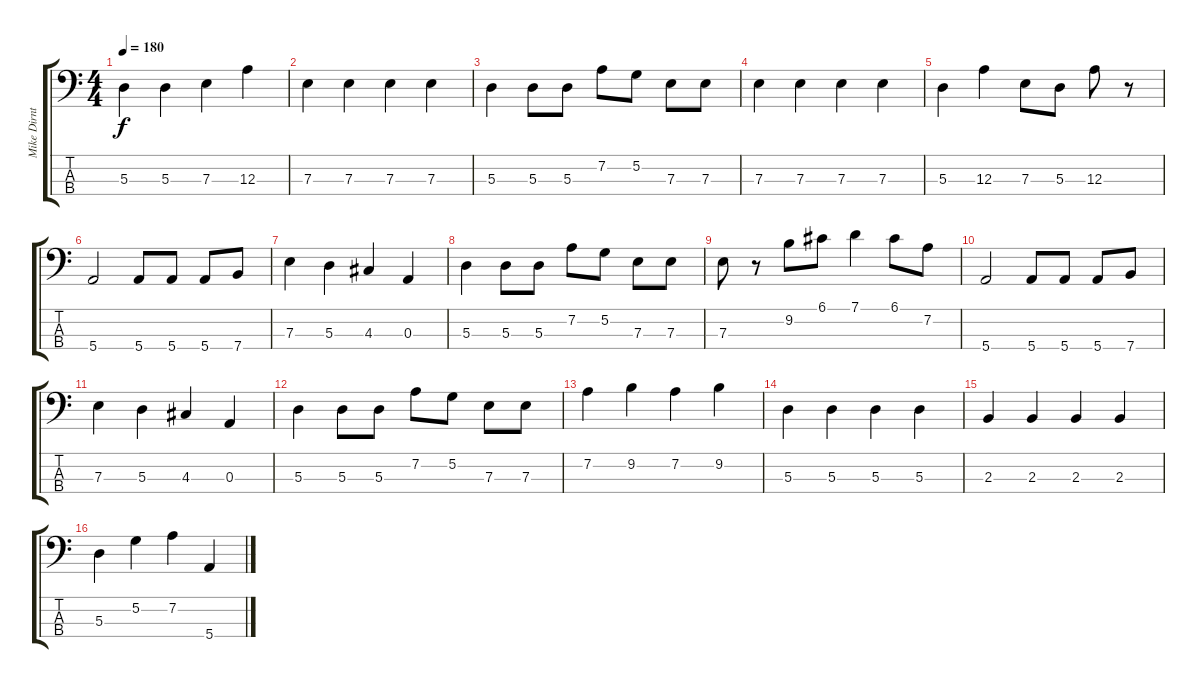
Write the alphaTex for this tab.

\track ("Mike Dirnt" "Mike Dirnt") {instrument electricbasspick}
\staff {score tabs}
\tuning (G2 D2 A1 E1) {hide}
\ts (4 4)
\tempo 180
\clef f4
\ks c
5.3.4{dy f} 5.3.4 7.3.4 12.3.4 |
7.3.4 7.3.4 7.3.4 7.3.4 |
5.3.4 5.3.8 5.3.8 7.2.8 5.2.8 7.3.8 7.3.8 |
7.3.4 7.3.4 7.3.4 7.3.4 |
5.3.4 12.3.4 7.3.8 5.3.8 12.3.8 r.8 |
5.4.2 5.4.8 5.4.8 5.4.8 7.4.8 |
7.3.4 5.3.4 4.3.4 0.3.4 |
5.3.4 5.3.8 5.3.8 7.2.8 5.2.8 7.3.8 7.3.8 |
7.3.8 r.8 9.2.8 6.1.8 7.1.4 6.1.8 7.2.8 |
5.4.2 5.4.8 5.4.8 5.4.8 7.4.8 |
7.3.4 5.3.4 4.3.4 0.3.4 |
5.3.4 5.3.8 5.3.8 7.2.8 5.2.8 7.3.8 7.3.8 |
7.2.4 9.2.4 7.2.4 9.2.4 |
5.3.4 5.3.4 5.3.4 5.3.4 |
2.3.4 2.3.4 2.3.4 2.3.4 |
5.3.4 5.2.4 7.2.4 5.4.4
